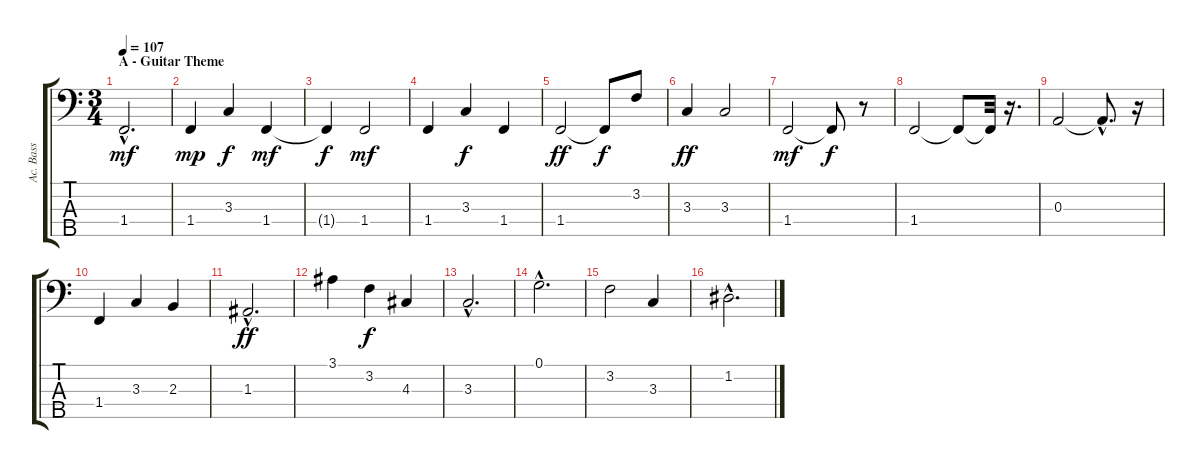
\track ("Ac. Bass" "Ac. Bass") {instrument acousticbass}
\staff {score tabs}
\tuning (G2 D2 A1 E1 B0) {hide}
\ts (3 4)
\section ("" "A - Guitar Theme ")
\tempo 107
\clef f4
\ks c
1.4{hac}.2{d dy mf instrument acousticbass} |
1.4.4{dy mp} 3.3.4{dy f} 1.4.4{dy mf} |
1.4{t}.4{dy f} 1.4.2{dy mf} |
1.4.4 3.3.4{dy f} 1.4.4 |
1.4.2{dy ff} 1.4{t}.8{dy f} 3.2.8 |
3.3.4{dy ff} 3.3.2 |
1.4.2{dy mf} 1.4{t}.8{dy f} r.8 |
1.4.2 1.4{t}.8 1.4{t}.32 r.16{d} |
0.3.2 0.3{hac t}.8{d} r.16 |
1.4.4 3.3.4 2.3.4 |
1.3{hac}.2{d dy ff} |
3.1.4 3.2.4{dy f} 4.3.4 |
3.3{hac}.2{d} |
0.1{hac}.2{d} |
3.2.2 3.3.4 |
1.2{hac}.2{d}
